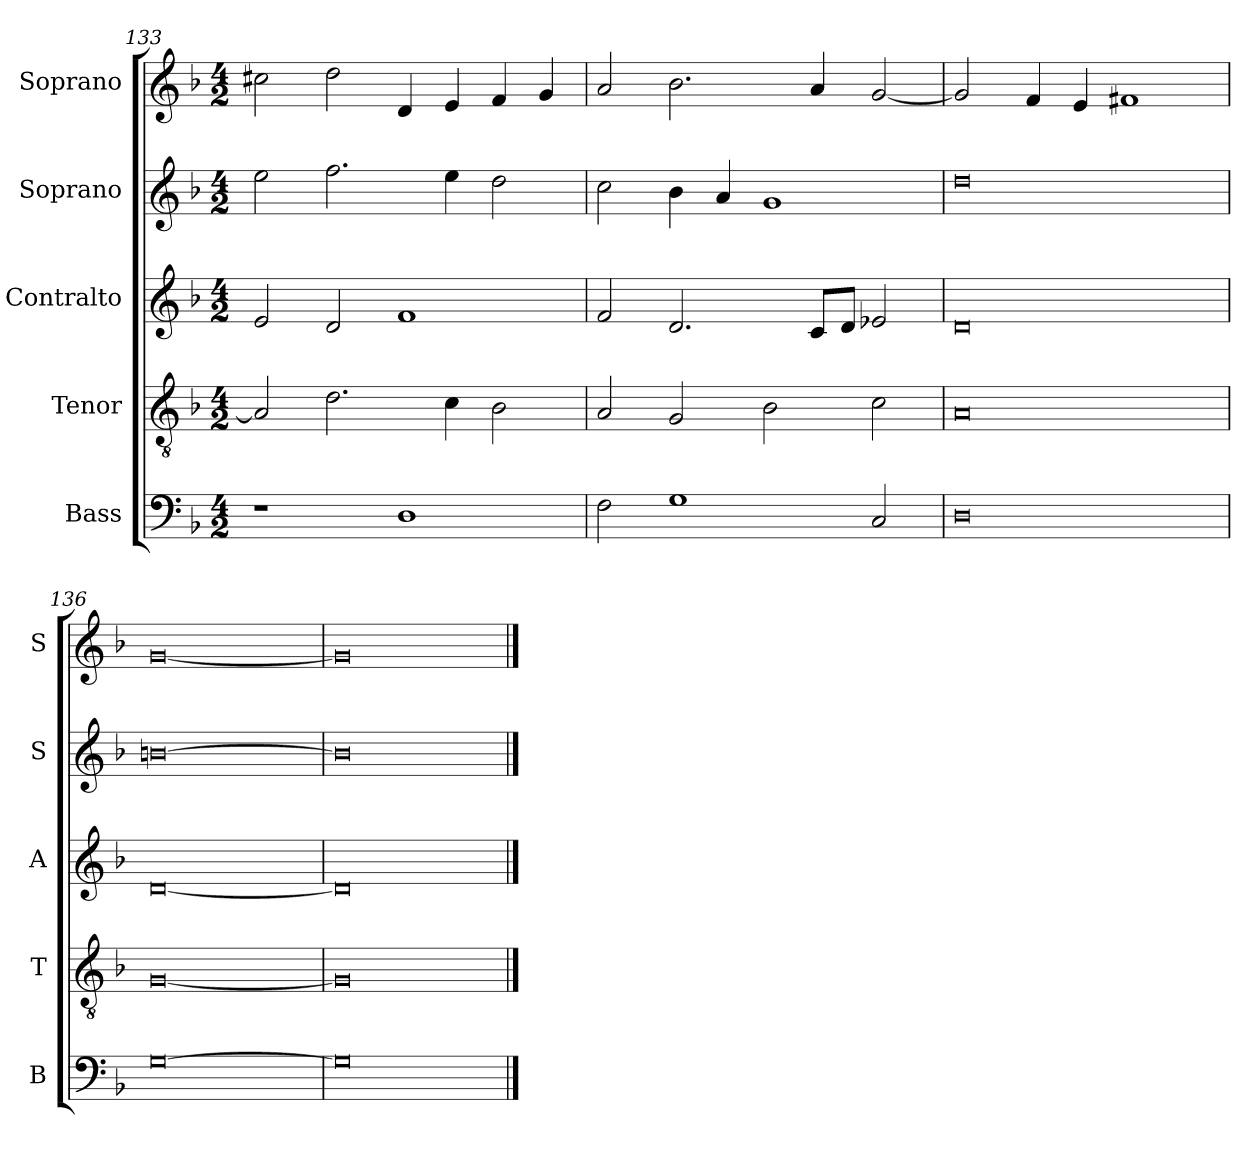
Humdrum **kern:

**kern	**kern	**kern	**kern	**kern
*part5	*part4	*part3	*part2	*part1
*staff5	*staff4	*staff3	*staff2	*staff1
*I"Bass	*I"Tenor	*I"Contralto	*I"Soprano	*I"Soprano
*I'B	*I'T	*I'A	*I'S	*I'S
*clefF4	*clefGv2	*clefG2	*clefG2	*clefG2
*k[b-]	*k[b-]	*k[b-]	*k[b-]	*k[b-]
*G:dor	*G:dor	*G:dor	*G:dor	*G:dor
*M4/2	*M4/2	*M4/2	*M4/2	*M4/2
=133	=133	=133	=133	=133
1r	2A]	2e	2ee	2cc#X
.	2.d	2d	2.ff	2dd
1D	.	1f	.	4d
.	4c	.	4ee	4e
.	2B-	.	2dd	4f
.	.	.	.	4g
=134	=134	=134	=134	=134
2F	2A	2f	2cc	2a
1G	2G	2.d	4b-	2.b-
.	.	.	4a	.
.	2B-	.	1g	.
.	.	8c/L	.	4a
.	.	8d/J	.	.
2C	2c	2e-X	.	[2g
=135	=135	=135	=135	=135
0D	0A	0d	0dd	2g]
.	.	.	.	4f
.	.	.	.	4e
.	.	.	.	1f#X
=136	=136	=136	=136	=136
[0G	[0G	[0d	[0bn	[0g
=137	=137	=137	=137	=137
0G]	0G]	0d]	0b]	0g]
==	==	==	==	==
*-	*-	*-	*-	*-
